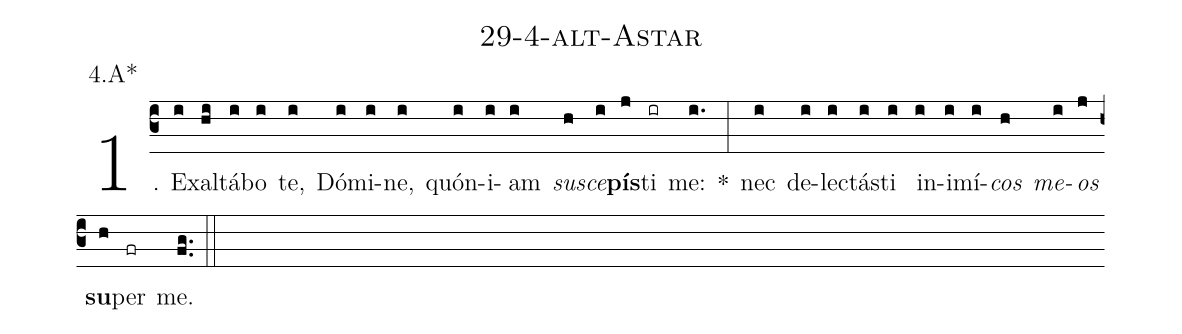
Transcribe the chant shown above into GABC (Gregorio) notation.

name: 29-4-alt-Astar;
annotation: 4.A*;
%%
(c3)1. Ex(i)al(hi)tá(i)bo(i) te,(i) Dó(i)mi(i)ne,(i) quón(i)i(i)am(i) <i>su</i>(h)<i>sce</i>(i)<b>pís</b>(j)ti(ir) me:(i.) *(:) nec(i) de(i)lec(i)tás(i)ti(i) in(i)i(i)mí(i)<i>cos</i>(h) <i>me</i>(i)<i>os</i>(j) <b>su</b>(h)per(fr) me.(fg..) (::)
